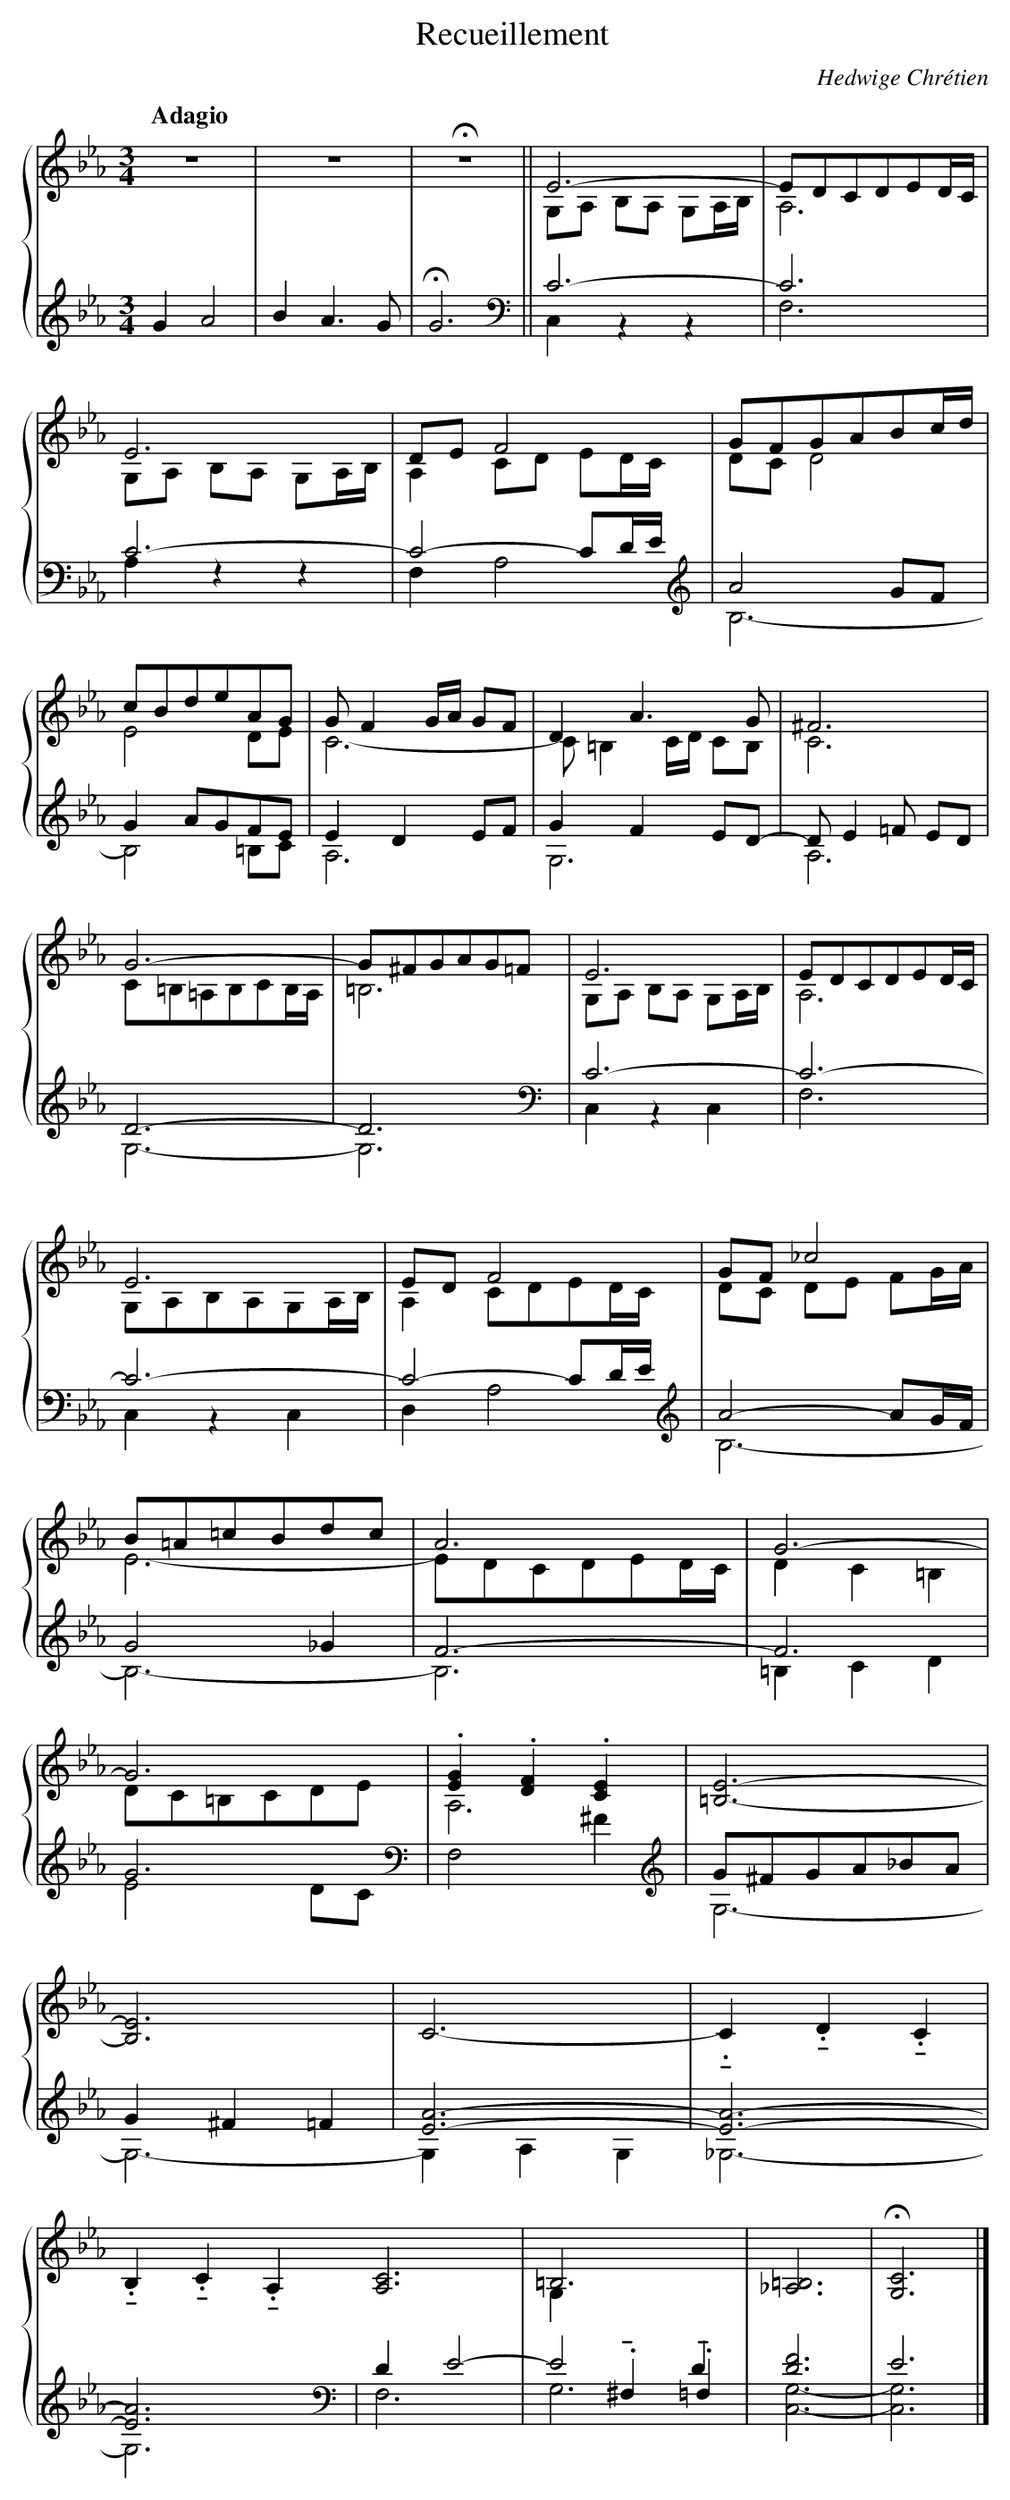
X:1
T:Recueillement
C:Hedwige Chrétien
M:3/4
L:1/8
Q:"Adagio"
%%staves {(1 2)(3 4)}
K:Cm
V:1
Q:1/4=50
z6|z6|Hz6||E6-|
V:2
z6|z6|z6||G,A, B,A, G,A,/B,/|
V:3 shift=cC
G2A4|B2A3G|HG6||C6-|
V:4 shift=cC
X3||C,2z2z2|
V:1
EDCDED/C/|E6|DEF4|GFGABc/d/|
V:2
A,6|G,A, B,A, G,A,/B,/|A,2CD ED/C/|DCD4|
V:3
C6|C6-|C4-CD/E/|A4GF|
V:4
F,6|A,2z2z2|F,2A,4|B,6-|
V:1
cBdeAG|GF2G/A/ GF|D2A3G|^F6|
V:2
E4DE|C6-|C=B,2C/D/ CB,|C6|
V:3
G2AGFE|E2D2EF|G2F2ED-|DE2=F ED|
V:4
B,4=B,C|A,6|G,6|A,6|
V:1
G6-|G^FGAG=F|E6|EDCDED/C/|
V:2
C=B,=A,B,CB,/A,/|=B,6|G,A, B,A, G,A,/B,/|A,6|
V:3
D6-|D6|C6-|C6-|
V:4
G,6-|G,6|C,2z2C,2|F,6|
V:1
E6|EDF4|GF_c4|B=A=cBdc|
V:2
G,A,B,A,G,A,/B,/|A,2CDED/C/|DC DE FG/A/|E6-|
V:3
C6-|C4-CD/E/|A4-AG/F/|G4_G2|
V:4
C,2z2C,2|D,2A,4|B,6-|B,6-|
V:1
A6|G6-|G6|.[EG]2.[DF]2.[CE]2|
V:2
EDCDED/C/|D2C2=B,2|DC=B,CDE|A,6|
V:3
F6-|F6|G6|X|
V:4
B,6|=B,2C2D2|E4DC|F,4^F2|
V:1
[=B,E]6-|[B,E]6|C6-|.!-!C2.!-!D2.!-!C2|
V:2
X4|
V:3
G^FGA_BA|G2^F2=F2|[EA]6-|[EA]6-|
V:4
G,6-|G,6-|G,2A,2G,2|_G,6-|
V:1
.!-!B,2.!-!C2.!-!A,2[A,C]6|=B,6|[_A,=B,]6|H[G,C]6|]
V:2
X2|G,2[I:staff +1].!-!^F,2.!-!=F,2|[I:staff -1]X2|]
V:3
[EA]6|D2E4-|E4D2|[DF]6|E6|]
V:4
G,6|F,6|G,6|[C,G,]6-|[C,G,]6|]
